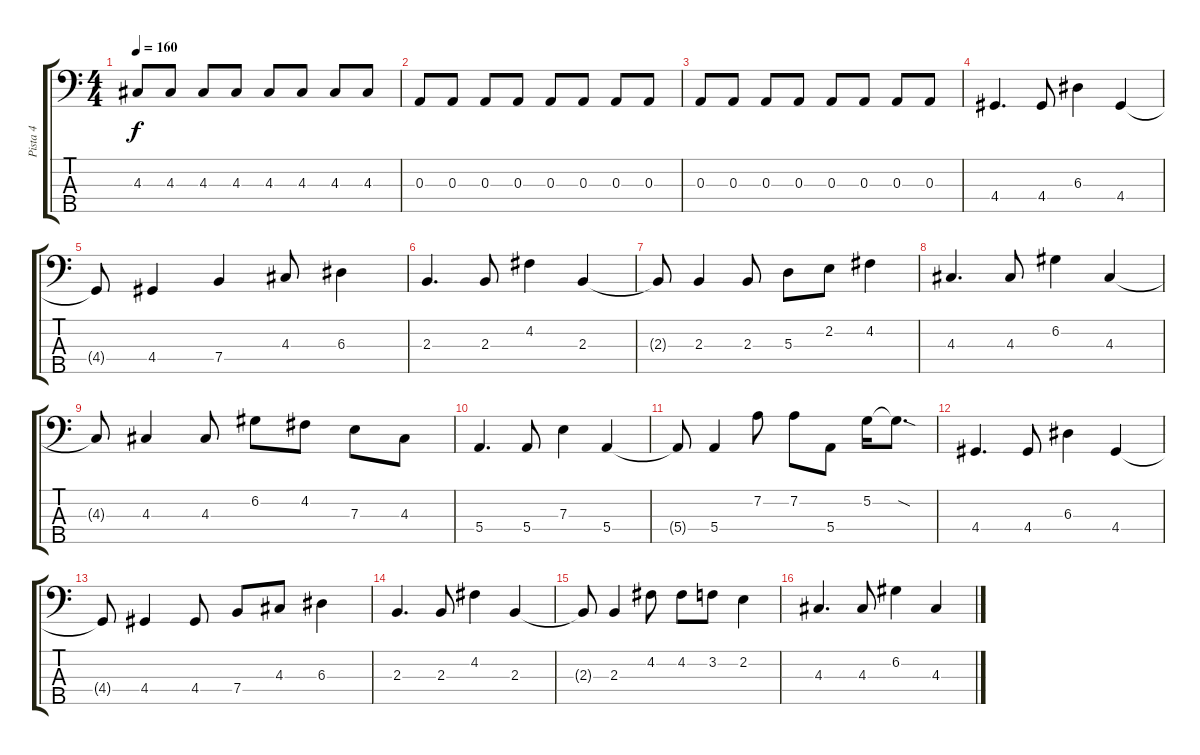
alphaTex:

\track ("Pista 4" "Pista 4") {instrument electricbassfinger}
\staff {score tabs}
\tuning (G2 D2 A1 E1 B0) {hide}
\ts (4 4)
\tempo 160
\clef f4
\ks c
4.3.8{dy f} 4.3.8 4.3.8 4.3.8 4.3.8 4.3.8 4.3.8 4.3.8 |
0.3.8 0.3.8 0.3.8 0.3.8 0.3.8 0.3.8 0.3.8 0.3.8 |
0.3.8 0.3.8 0.3.8 0.3.8 0.3.8 0.3.8 0.3.8 0.3.8 |
4.4.4{d} 4.4.8 6.3.4 4.4.4 |
4.4{t}.8 4.4.4 7.4.4 4.3.8 6.3.4 |
2.3.4{d} 2.3.8 4.2.4 2.3.4 |
2.3{t}.8 2.3.4 2.3.8 5.3.8 2.2.8 4.2.4 |
4.3.4{d} 4.3.8 6.2.4 4.3.4 |
4.3{t}.8 4.3.4 4.3.8 6.2.8 4.2.8 7.3.8 4.3.8 |
5.4.4{d} 5.4.8 7.3.4 5.4.4 |
5.4{t}.8 5.4.4 7.2.8 7.2.8 5.4.8 5.2.16 5.2{sod t}.8{d} |
4.4.4{d} 4.4.8 6.3.4 4.4.4 |
4.4{t}.8 4.4.4 4.4.8 7.4.8 4.3.8 6.3.4 |
2.3.4{d} 2.3.8 4.2.4 2.3.4 |
2.3{t}.8 2.3.4 4.2.8 4.2.8 3.2.8 2.2.4 |
4.3.4{d} 4.3.8 6.2.4 4.3.4
